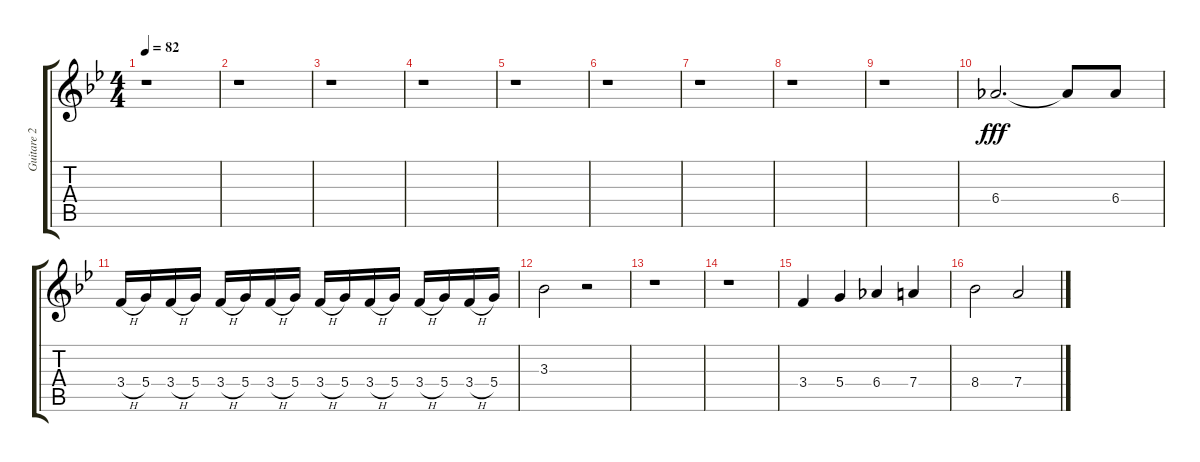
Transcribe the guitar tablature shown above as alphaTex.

\track ("Guitare 2" "Guitare 2") {instrument overdrivenguitar}
\staff {score tabs}
\tuning (E4 B3 G3 D3 A2 E2) {hide}
\ts (4 4)
\tempo 82
\clef g2
\ks bb
r.1{dy fff} |
r.1 |
r.1 |
r.1 |
r.1 |
r.1 |
r.1 |
r.1 |
r.1 |
6.4.2{d} 6.4{t}.8 6.4.8 |
3.4{h}.16 5.4.16 3.4{h}.16 5.4.16 3.4{h}.16 5.4.16 3.4{h}.16 5.4.16 3.4{h}.16 5.4.16 3.4{h}.16 5.4.16 3.4{h}.16 5.4.16 3.4{h}.16 5.4.16 |
3.3.2 r.2 |
r.1 |
r.1 |
3.4.4 5.4.4 6.4.4 7.4.4 |
8.4.2 7.4.2
